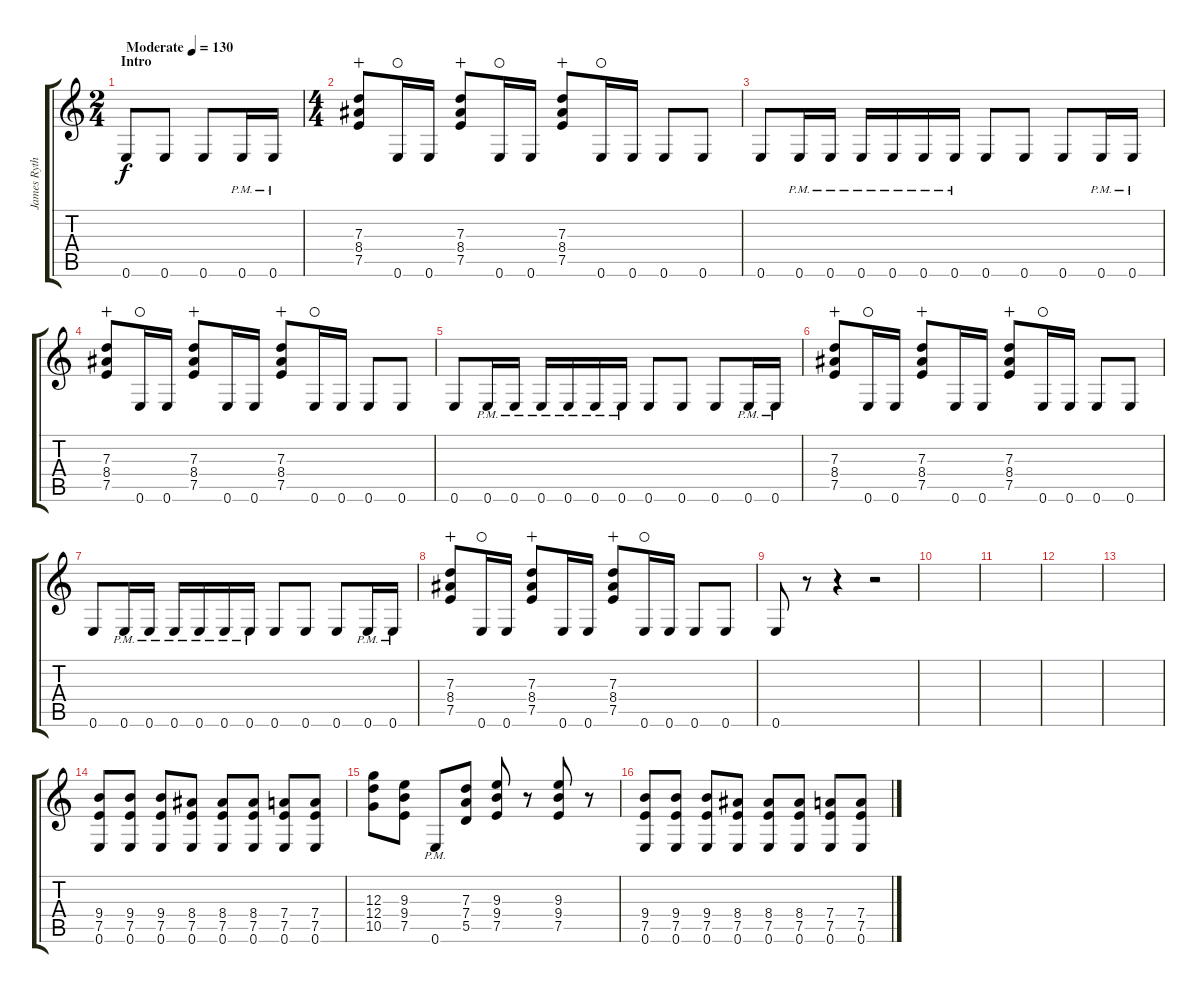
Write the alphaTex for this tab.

\track ("James Ryth." "James Ryth") {instrument distortionguitar}
\staff {score tabs}
\tuning (E4 B3 G3 D3 A2 E2) {hide}
\ts (2 4)
\section ("" "Intro")
\tempo (130 "Moderate")
\clef g2
\ks c
0.6.8{dy f instrument distortionguitar} 0.6.8 0.6.8 0.6{pm}.16 0.6{pm}.16 |
\ts (4 4)
(7.3 8.4 7.5).8{wahc} 0.6.16{waho} 0.6.16 (7.3 8.4 7.5).8{wahc} 0.6.16{waho} 0.6.16 (7.3 8.4 7.5).8{wahc} 0.6.16{waho} 0.6.16 0.6.8 0.6.8 |
0.6.8 0.6{pm}.16 0.6{pm}.16 0.6{pm}.16 0.6{pm}.16 0.6{pm}.16 0.6{pm}.16 0.6.8 0.6.8 0.6.8 0.6{pm}.16 0.6{pm}.16 |
(7.3 8.4 7.5).8{wahc} 0.6.16{waho} 0.6.16 (7.3 8.4 7.5).8{wahc} 0.6.16 0.6.16 (7.3 8.4 7.5).8{wahc} 0.6.16{waho} 0.6.16 0.6.8 0.6.8 |
0.6.8 0.6{pm}.16 0.6{pm}.16 0.6{pm}.16 0.6{pm}.16 0.6{pm}.16 0.6{pm}.16 0.6.8 0.6.8 0.6.8 0.6{pm}.16 0.6{pm}.16 |
(7.3 8.4 7.5).8{wahc} 0.6.16{waho} 0.6.16 (7.3 8.4 7.5).8{wahc} 0.6.16 0.6.16 (7.3 8.4 7.5).8{wahc} 0.6.16{waho} 0.6.16 0.6.8 0.6.8 |
0.6.8 0.6{pm}.16 0.6{pm}.16 0.6{pm}.16 0.6{pm}.16 0.6{pm}.16 0.6{pm}.16 0.6.8 0.6.8 0.6.8 0.6{pm}.16 0.6{pm}.16 |
(7.3 8.4 7.5).8{wahc} 0.6.16{waho} 0.6.16 (7.3 8.4 7.5).8{wahc} 0.6.16 0.6.16 (7.3 8.4 7.5).8{wahc} 0.6.16{waho} 0.6.16 0.6.8 0.6.8 |
0.6.8 r.8 r.4 r.2 |
|
|
|
|
(9.4 7.5 0.6).8 (9.4 7.5 0.6).8 (9.4 7.5 0.6).8 (8.4 7.5 0.6).8 (8.4 7.5 0.6).8 (8.4 7.5 0.6).8 (7.4 7.5 0.6).8 (7.4 7.5 0.6).8 |
(12.3 12.4 10.5).8 (9.3 9.4 7.5).8 0.6{pm}.8 (7.3 7.4 5.5).8 (9.3 9.4 7.5).8 r.8 (9.3 9.4 7.5).8 r.8 |
(9.4 7.5 0.6).8 (9.4 7.5 0.6).8 (9.4 7.5 0.6).8 (8.4 7.5 0.6).8 (8.4 7.5 0.6).8 (8.4 7.5 0.6).8 (7.4 7.5 0.6).8 (7.4 7.5 0.6).8
